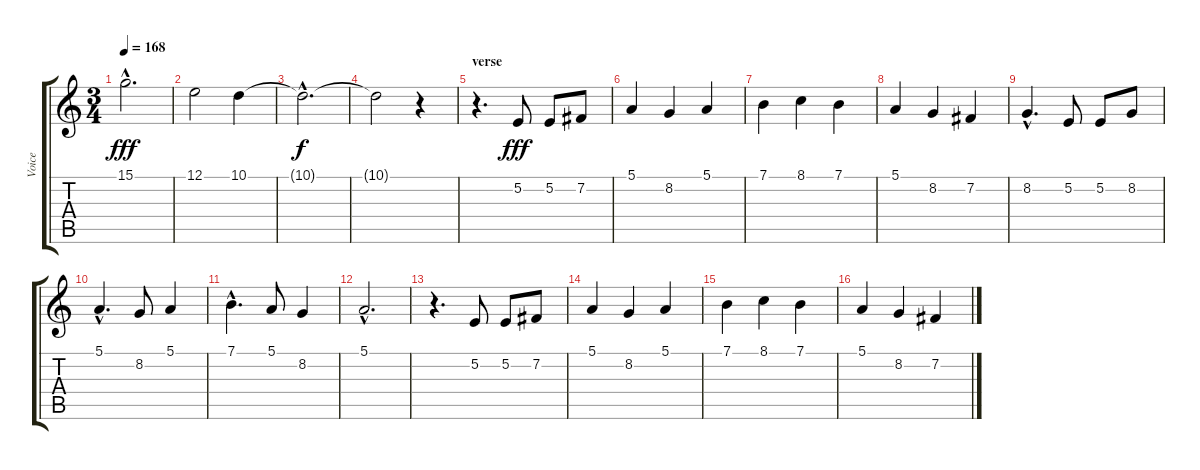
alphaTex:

\track ("Voice" "Voice") {instrument choiraahs}
\staff {score tabs}
\tuning (E4 B3 G3 D3 A2 E2) {hide}
\ts (3 4)
\tempo 168
\clef g2
\ks c
15.1{hac}.2{d dy fff} |
12.1.2 10.1.4 |
10.1{hac t}.2{d dy f} |
10.1{t}.2 r.4 |
\section ("" "verse")
r.4{d} 5.2.8{dy fff} 5.2.8 7.2.8 |
5.1.4 8.2.4 5.1.4 |
7.1.4 8.1.4 7.1.4 |
5.1.4 8.2.4 7.2.4 |
8.2{hac}.4{d} 5.2.8 5.2.8 8.2.8 |
5.1{hac}.4{d} 8.2.8 5.1.4 |
7.1{hac}.4{d} 5.1.8 8.2.4 |
5.1{hac}.2{d} |
r.4{d} 5.2.8 5.2.8 7.2.8 |
5.1.4 8.2.4 5.1.4 |
7.1.4 8.1.4 7.1.4 |
5.1.4 8.2.4 7.2.4
